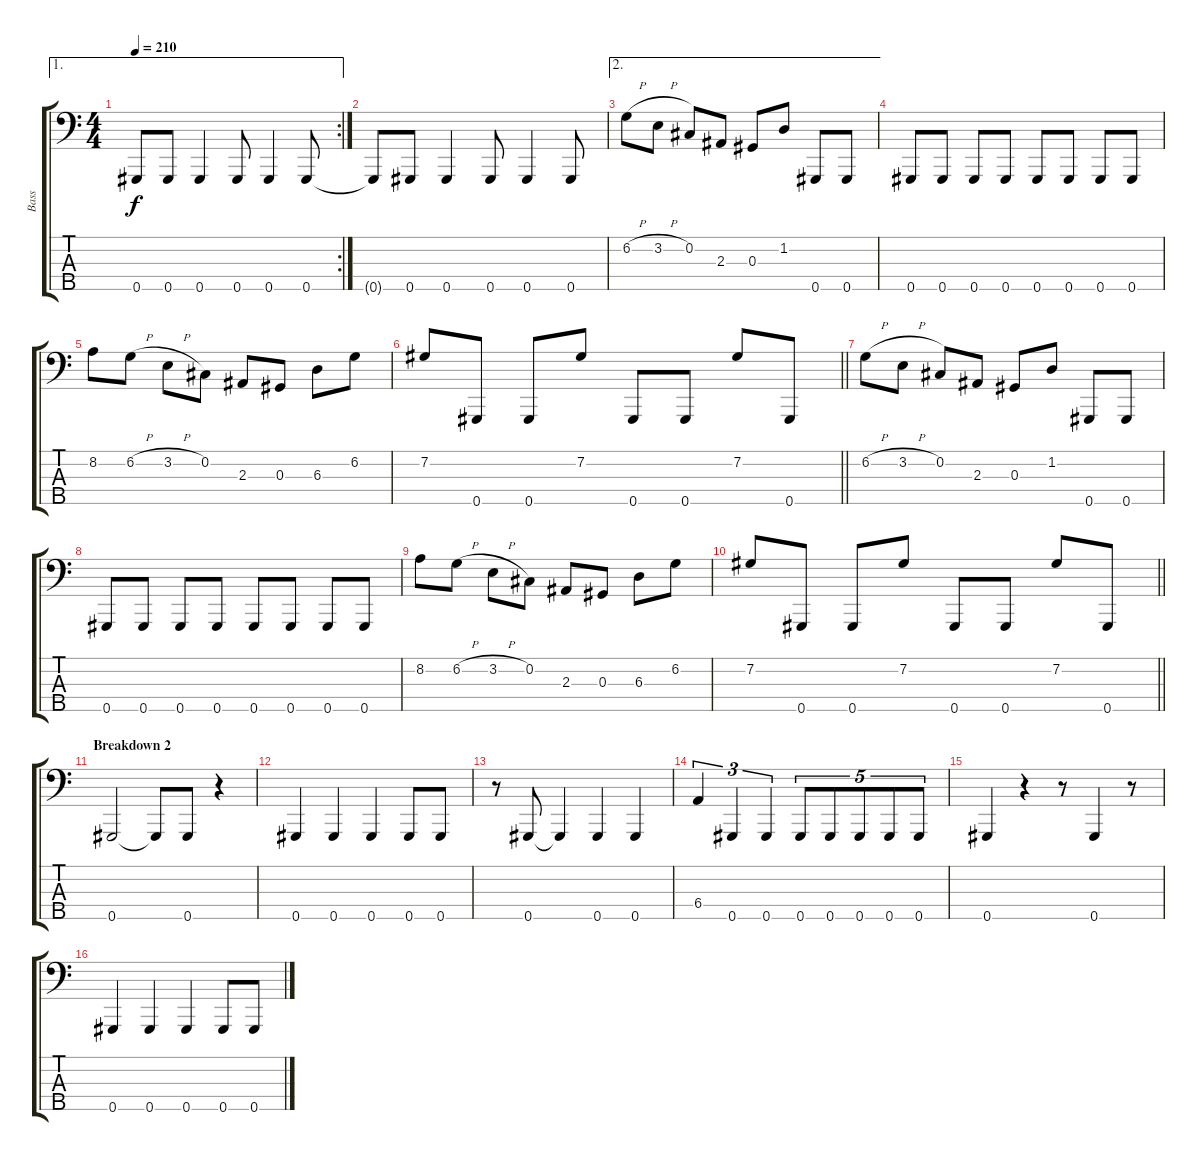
\track ("Bass" "Bass") {instrument slapbass2}
\staff {score tabs}
\tuning (Gb2 Db2 Ab1 Eb1 Ab0) {hide}
\ae 1
\rc 2
\ts (4 4)
\tempo 210
\clef f4
\ks c
0.5{t}.8{dy f} 0.5.8 0.5.4 0.5.8 0.5.4 0.5.8 |
0.5{t}.8 0.5.8 0.5.4 0.5.8 0.5.4 0.5.8 |
\ae 2
6.2{h}.8 3.2{h}.8 0.2.8 2.3.8 0.3.8 1.2.8 0.5.8 0.5.8 |
0.5.8 0.5.8 0.5.8 0.5.8 0.5.8 0.5.8 0.5.8 0.5.8 |
8.2.8 6.2{h}.8 3.2{h}.8 0.2.8 2.3.8 0.3.8 6.3.8 6.2.8 |
\barLineRight lightlight
7.2.8 0.5.8 0.5.8 7.2.8 0.5.8 0.5.8 7.2.8 0.5.8 |
6.2{h}.8 3.2{h}.8 0.2.8 2.3.8 0.3.8 1.2.8 0.5.8 0.5.8 |
0.5.8 0.5.8 0.5.8 0.5.8 0.5.8 0.5.8 0.5.8 0.5.8 |
8.2.8 6.2{h}.8 3.2{h}.8 0.2.8 2.3.8 0.3.8 6.3.8 6.2.8 |
\barLineRight lightlight
7.2.8 0.5.8 0.5.8 7.2.8 0.5.8 0.5.8 7.2.8 0.5.8 |
\section ("" "Breakdown 2")
0.5.2 0.5{t}.8 0.5.8 r.4 |
0.5.4 0.5.4 0.5.4 0.5.8 0.5.8 |
r.8 0.5.8 0.5{t}.4 0.5.4 0.5.4 |
6.4.4{tu (3 2)} 0.5.4{tu (3 2)} 0.5.4{tu (3 2)} 0.5.8{tu (5 4)} 0.5.8{tu (5 4)} 0.5.8{tu (5 4)} 0.5.8{tu (5 4)} 0.5.8{tu (5 4)} |
0.5.4 r.4 r.8 0.5.4 r.8 |
0.5.4 0.5.4 0.5.4 0.5.8 0.5.8
